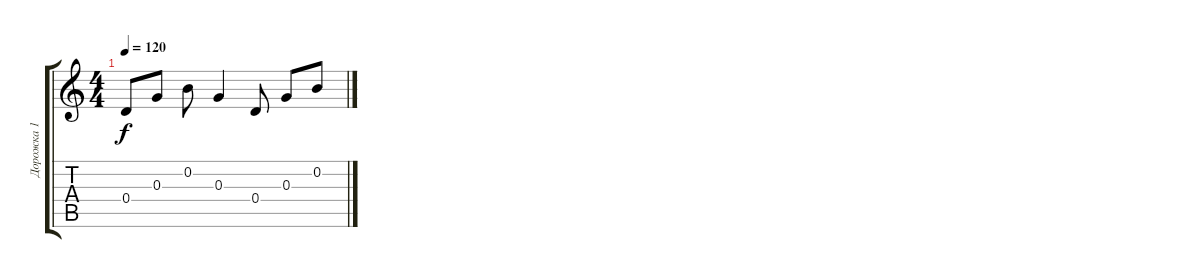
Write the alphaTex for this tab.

\track ("Дорожка 1" "Дорожка 1") {instrument acousticguitarnylon}
\staff {score tabs}
\tuning (E4 B3 G3 D3 A2 E2) {hide}
\ts (4 4)
\tempo 120
\clef g2
\ks c
0.4.8{dy f volume 5} 0.3.8{volume 4} 0.2.8{volume 4} 0.3.4{volume 3} 0.4.8{volume 2} 0.3.8{volume 2} 0.2.8{volume 2}
